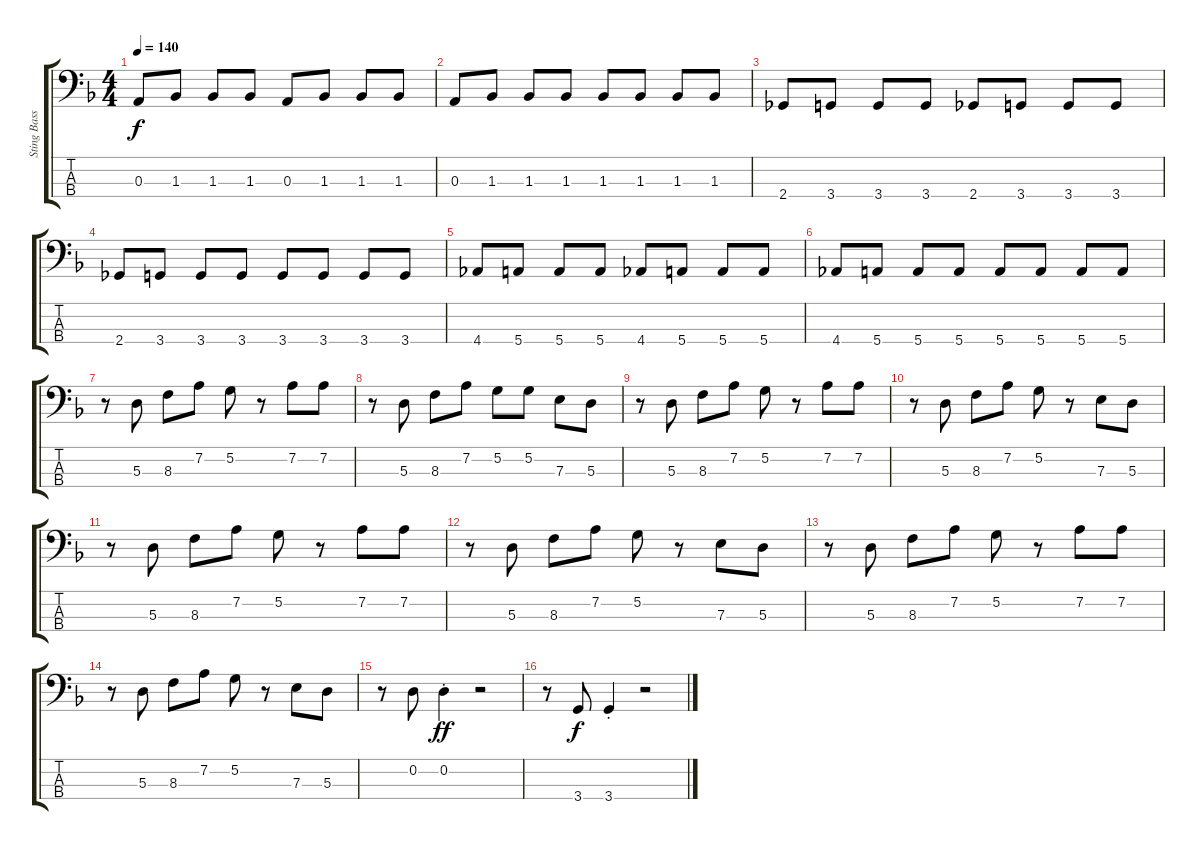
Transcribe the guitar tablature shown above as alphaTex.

\track ("Sting Bass" "Sting Bass") {instrument electricbasspick}
\staff {score tabs}
\tuning (G2 D2 A1 E1) {hide}
\ts (4 4)
\tempo 140
\clef f4
\ks f
0.3.8{dy f} 1.3.8 1.3.8 1.3.8 0.3.8 1.3.8 1.3.8 1.3.8 |
0.3.8 1.3.8 1.3.8 1.3.8 1.3.8 1.3.8 1.3.8 1.3.8 |
2.4.8 3.4.8 3.4.8 3.4.8 2.4.8 3.4.8 3.4.8 3.4.8 |
2.4.8 3.4.8 3.4.8 3.4.8 3.4.8 3.4.8 3.4.8 3.4.8 |
4.4.8 5.4.8 5.4.8 5.4.8 4.4.8 5.4.8 5.4.8 5.4.8 |
4.4.8 5.4.8 5.4.8 5.4.8 5.4.8 5.4.8 5.4.8 5.4.8 |
r.8 5.3.8 8.3.8 7.2.8 5.2.8 r.8 7.2.8 7.2.8 |
r.8 5.3.8 8.3.8 7.2.8 5.2.8 5.2.8 7.3.8 5.3.8 |
r.8 5.3.8 8.3.8 7.2.8 5.2.8 r.8 7.2.8 7.2.8 |
r.8 5.3.8 8.3.8 7.2.8 5.2.8 r.8 7.3.8 5.3.8 |
r.8 5.3.8 8.3.8 7.2.8 5.2.8 r.8 7.2.8 7.2.8 |
r.8 5.3.8 8.3.8 7.2.8 5.2.8 r.8 7.3.8 5.3.8 |
r.8 5.3.8 8.3.8 7.2.8 5.2.8 r.8 7.2.8 7.2.8 |
r.8 5.3.8 8.3.8 7.2.8 5.2.8 r.8 7.3.8 5.3.8 |
r.8 0.2.8 0.2{st}.4{dy ff} r.2 |
r.8 3.4.8{dy f} 3.4{st}.4 r.2
